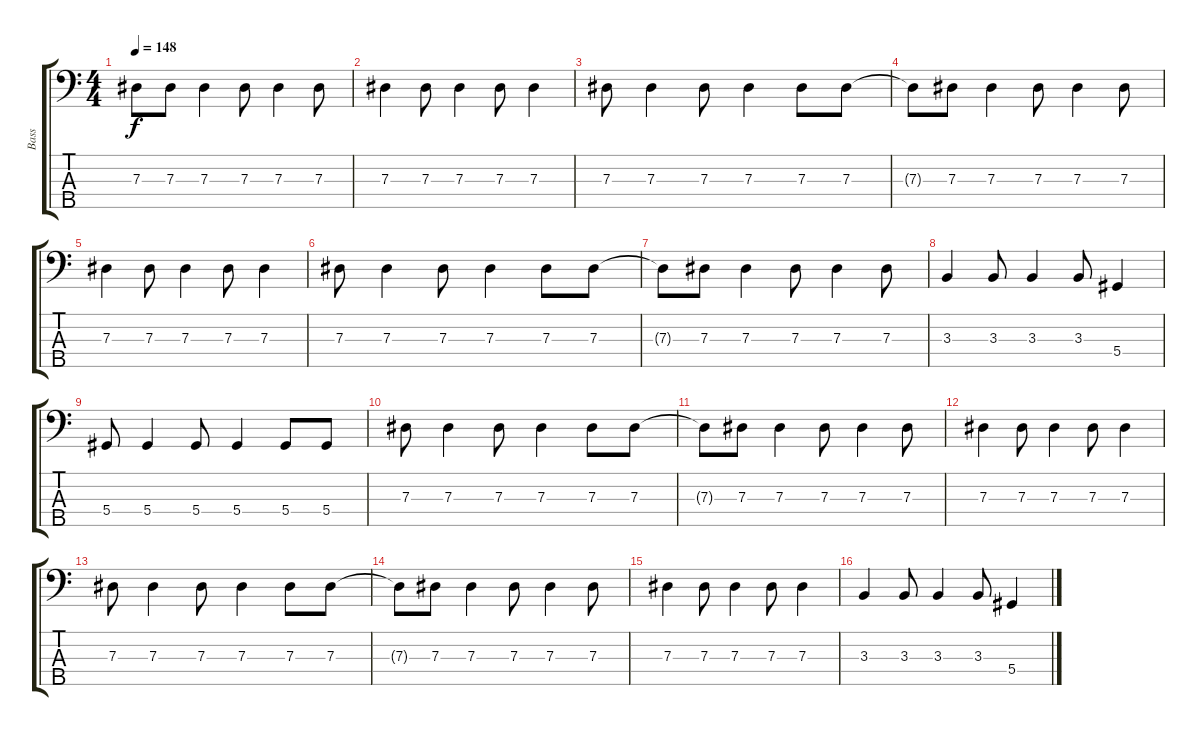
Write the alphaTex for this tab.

\track ("Bass" "Bass") {instrument electricbassfinger}
\staff {score tabs}
\tuning (Gb2 Db2 Ab1 Eb1 Bb0) {hide}
\ts (4 4)
\tempo 148
\clef f4
\ks c
7.3{t}.8{dy f} 7.3.8 7.3.4 7.3.8 7.3.4 7.3.8 |
7.3.4 7.3.8 7.3.4 7.3.8 7.3.4 |
7.3.8 7.3.4 7.3.8 7.3.4 7.3.8 7.3.8 |
7.3{t}.8 7.3.8 7.3.4 7.3.8 7.3.4 7.3.8 |
7.3.4 7.3.8 7.3.4 7.3.8 7.3.4 |
7.3.8 7.3.4 7.3.8 7.3.4 7.3.8 7.3.8 |
7.3{t}.8 7.3.8 7.3.4 7.3.8 7.3.4 7.3.8 |
3.3.4 3.3.8 3.3.4 3.3.8 5.4.4 |
5.4.8 5.4.4 5.4.8 5.4.4 5.4.8 5.4.8 |
7.3.8 7.3.4 7.3.8 7.3.4 7.3.8 7.3.8 |
7.3{t}.8 7.3.8 7.3.4 7.3.8 7.3.4 7.3.8 |
7.3.4 7.3.8 7.3.4 7.3.8 7.3.4 |
7.3.8 7.3.4 7.3.8 7.3.4 7.3.8 7.3.8 |
7.3{t}.8 7.3.8 7.3.4 7.3.8 7.3.4 7.3.8 |
7.3.4 7.3.8 7.3.4 7.3.8 7.3.4 |
3.3.4 3.3.8 3.3.4 3.3.8 5.4.4
